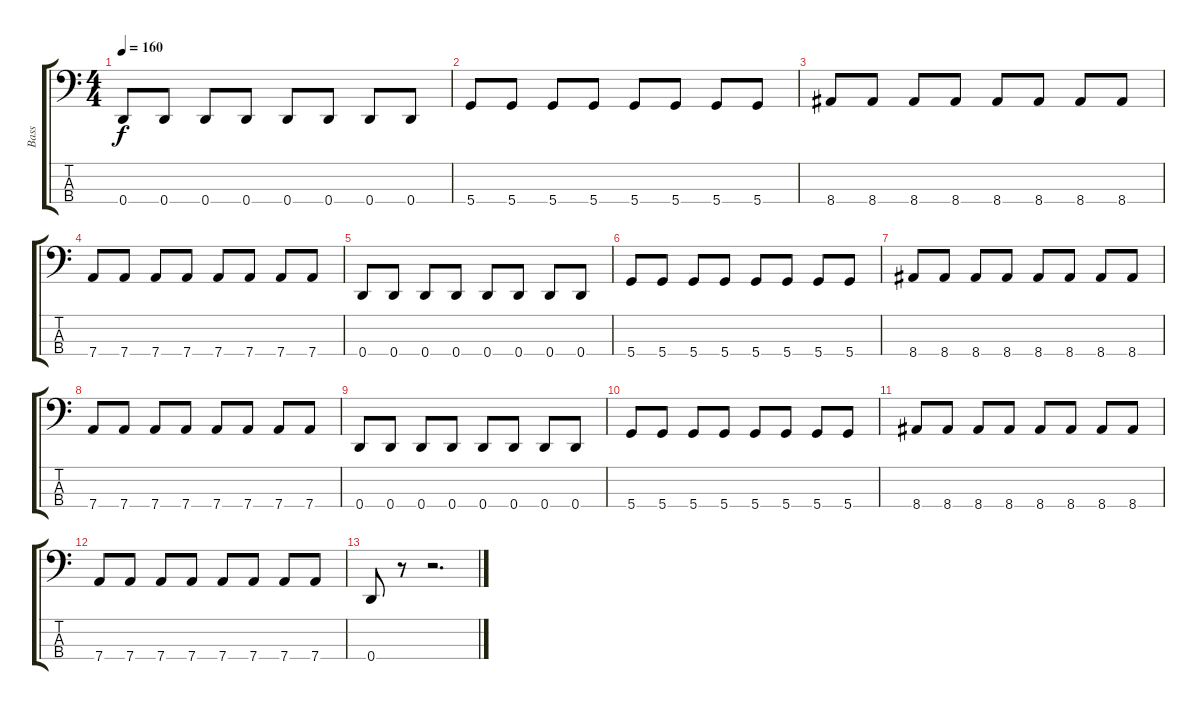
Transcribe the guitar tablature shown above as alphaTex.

\track ("Bass" "Bass") {instrument electricbassfinger}
\staff {score tabs}
\tuning (F2 C2 G1 D1) {hide}
\ts (4 4)
\tempo 160
\clef f4
\ks c
0.4.8{dy f} 0.4.8 0.4.8 0.4.8 0.4.8 0.4.8 0.4.8 0.4.8 |
5.4.8 5.4.8 5.4.8 5.4.8 5.4.8 5.4.8 5.4.8 5.4.8 |
8.4.8 8.4.8 8.4.8 8.4.8 8.4.8 8.4.8 8.4.8 8.4.8 |
7.4.8 7.4.8 7.4.8 7.4.8 7.4.8 7.4.8 7.4.8 7.4.8 |
0.4.8 0.4.8 0.4.8 0.4.8 0.4.8 0.4.8 0.4.8 0.4.8 |
5.4.8 5.4.8 5.4.8 5.4.8 5.4.8 5.4.8 5.4.8 5.4.8 |
8.4.8 8.4.8 8.4.8 8.4.8 8.4.8 8.4.8 8.4.8 8.4.8 |
7.4.8 7.4.8 7.4.8 7.4.8 7.4.8 7.4.8 7.4.8 7.4.8 |
0.4.8 0.4.8 0.4.8 0.4.8 0.4.8 0.4.8 0.4.8 0.4.8 |
5.4.8 5.4.8 5.4.8 5.4.8 5.4.8 5.4.8 5.4.8 5.4.8 |
8.4.8 8.4.8 8.4.8 8.4.8 8.4.8 8.4.8 8.4.8 8.4.8 |
7.4.8 7.4.8 7.4.8 7.4.8 7.4.8 7.4.8 7.4.8 7.4.8 |
0.4.8 r.8 r.2{d}
